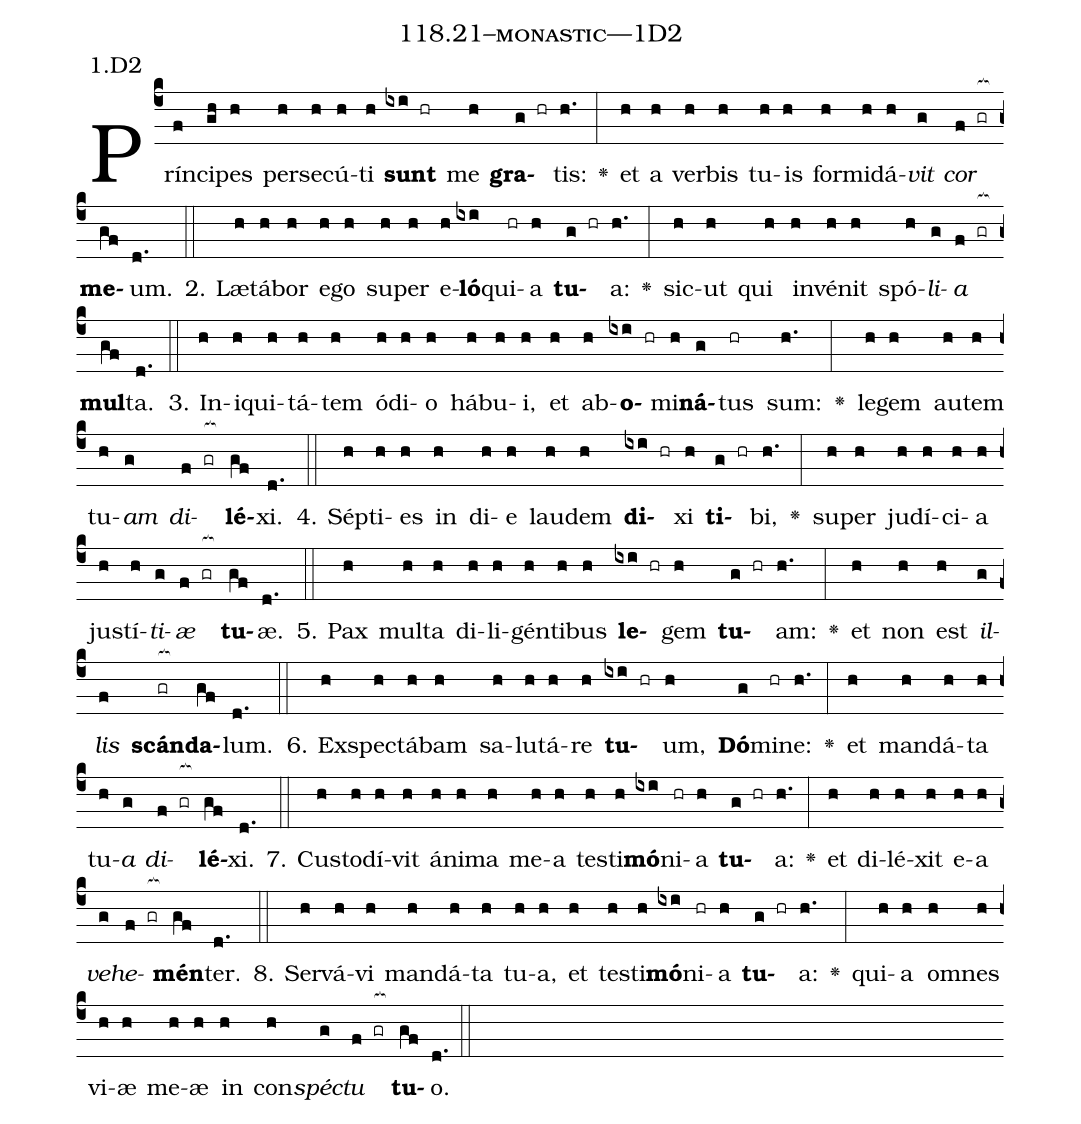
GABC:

name: 118.21--monastic---1D2;
annotation: 1.D2;
%%
(c4)Prín(f)ci(gh)pes(h) per(h)se(h)cú(h)ti(h) <b>sunt</b>(ixi hr) me(h) <b>gra</b>(g hr)tis:(h.) <v>\greheightstar</v>(:) et(h) a(h) ver(h)bis(h) tu(h)is(h) for(h)mi(h)dá(h)<i>vit</i>(g) <i>cor</i>(f gr[ocb:1{]) <b>me</b>(gf[ocb:0}])um.(d.) (::)
2. Læ(h)tá(h)bor(h) e(h)go(h) su(h)per(h) e(h)<b>ló</b>(ixi)qui(hr)a(h) <b>tu</b>(g hr)a:(h.) <v>\greheightstar</v>(:) sic(h)ut(h) qui(h) in(h)vé(h)nit(h) spó(h)<i>li</i>(g)<i>a</i>(f gr[ocb:1{]) <b>mul</b>(gf[ocb:0}])ta.(d.) (::)
3. In(h)i(h)qui(h)tá(h)tem(h) ó(h)di(h)o(h) há(h)bu(h)i,(h) et(h) ab(h)<b>o</b>(ixi hr)mi(h)<b>ná</b>(g)tus(hr) sum:(h.) <v>\greheightstar</v>(:) le(h)gem(h) au(h)tem(h) tu(h)<i>am</i>(g) <i>di</i>(f gr[ocb:1{])<b>lé</b>(gf[ocb:0}])xi.(d.) (::)
4. Sép(h)ti(h)es(h) in(h) di(h)e(h) lau(h)dem(h) <b>di</b>(ixi hr)xi(h) <b>ti</b>(g hr)bi,(h.) <v>\greheightstar</v>(:) su(h)per(h) ju(h)dí(h)ci(h)a(h) jus(h)tí(h)<i>ti</i>(g)<i>æ</i>(f gr[ocb:1{]) <b>tu</b>(gf[ocb:0}])æ.(d.) (::)
5. Pax(h) mul(h)ta(h) di(h)li(h)gén(h)ti(h)bus(h) <b>le</b>(ixi hr)gem(h) <b>tu</b>(g hr)am:(h.) <v>\greheightstar</v>(:) et(h) non(h) est(h) <i>il</i>(g)<i>lis</i>(f) <b>scán</b>(gr[ocb:1{])<b>da</b>(gf[ocb:0}])lum.(d.) (::)
6. Ex(h)spec(h)tá(h)bam(h) sa(h)lu(h)tá(h)re(h) <b>tu</b>(ixi hr)um,(h) <b>Dó</b>(g)mi(hr)ne:(h.) <v>\greheightstar</v>(:) et(h) man(h)dá(h)ta(h) tu(h)<i>a</i>(g) <i>di</i>(f gr[ocb:1{])<b>lé</b>(gf[ocb:0}])xi.(d.) (::)
7. Cus(h)to(h)dí(h)vit(h) á(h)ni(h)ma(h) me(h)a(h) tes(h)ti(h)<b>mó</b>(ixi)ni(hr)a(h) <b>tu</b>(g hr)a:(h.) <v>\greheightstar</v>(:) et(h) di(h)lé(h)xit(h) e(h)a(h) <i>ve</i>(g)<i>he</i>(f gr[ocb:1{])<b>mén</b>(gf[ocb:0}])ter.(d.) (::)
8. Ser(h)vá(h)vi(h) man(h)dá(h)ta(h) tu(h)a,(h) et(h) tes(h)ti(h)<b>mó</b>(ixi)ni(hr)a(h) <b>tu</b>(g hr)a:(h.) <v>\greheightstar</v>(:) qui(h)a(h) om(h)nes(h) vi(h)æ(h) me(h)æ(h) in(h) con(h)<i>spéc</i>(g)<i>tu</i>(f gr[ocb:1{]) <b>tu</b>(gf[ocb:0}])o.(d.) (::)
